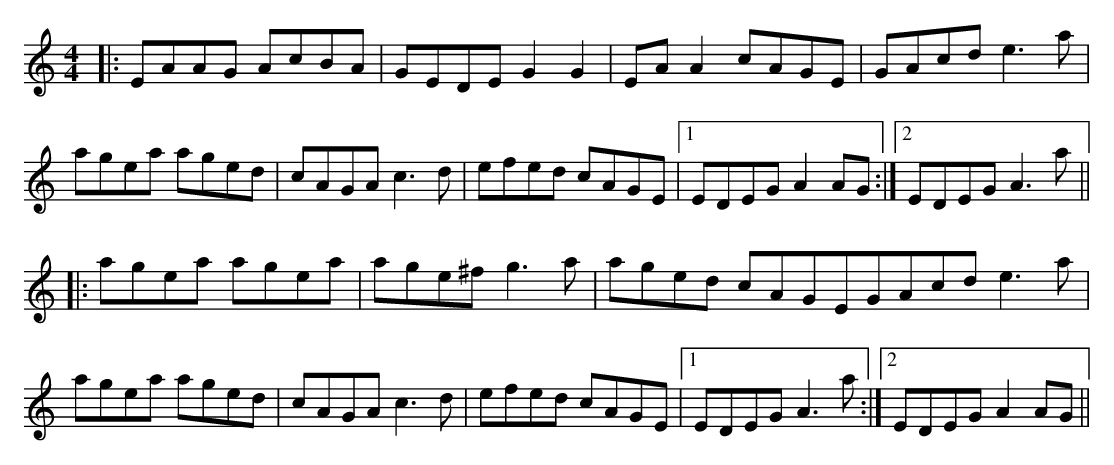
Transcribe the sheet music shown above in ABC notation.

X:1
M:4/4
K:Amin
|:EAAG AcBA|GEDE G2 G2|EA A2 cAGE|GAcd e3 a|
agea aged|cAGA c3 d|efed cAGE|1 EDEG A2 AG:|2 EDEG A3a||
|:agea agea|age^f g3a|aged cAGEGAcd e3 a|
agea aged|cAGA c3d|efed cAGE|1 EDEG A3a:|2 EDEG A2AG||
